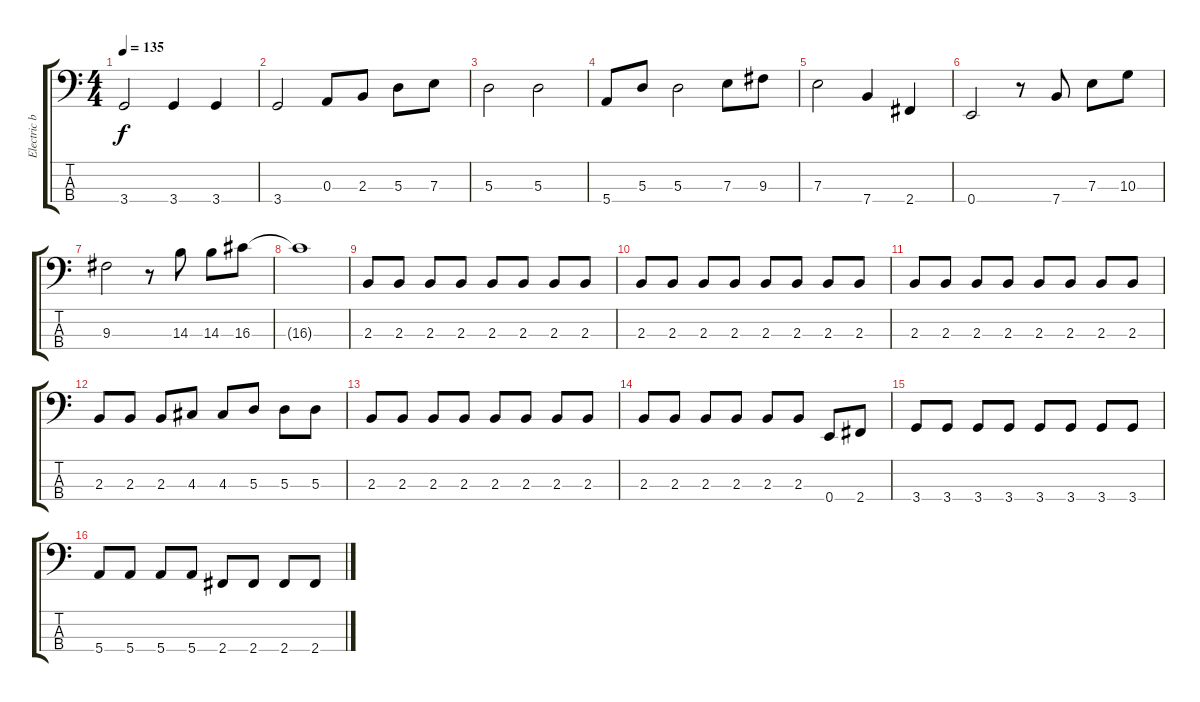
\track ("Electric bass" "Electric b") {instrument electricbassfinger}
\staff {score tabs}
\tuning (G2 D2 A1 E1) {hide}
\ts (4 4)
\tempo 135
\clef f4
\ks c
3.4.2{dy f} 3.4.4 3.4.4 |
3.4.2 0.3.8 2.3.8 5.3.8 7.3.8 |
5.3.2 5.3.2 |
5.4.8 5.3.8 5.3.2 7.3.8 9.3.8 |
7.3.2 7.4.4 2.4.4 |
0.4.2 r.8 7.4.8 7.3.8 10.3.8 |
9.3.2 r.8 14.3.8 14.3.8 16.3.8 |
16.3{t}.1 |
2.3.8 2.3.8 2.3.8 2.3.8 2.3.8 2.3.8 2.3.8 2.3.8 |
2.3.8 2.3.8 2.3.8 2.3.8 2.3.8 2.3.8 2.3.8 2.3.8 |
2.3.8 2.3.8 2.3.8 2.3.8 2.3.8 2.3.8 2.3.8 2.3.8 |
2.3.8 2.3.8 2.3.8 4.3.8 4.3.8 5.3.8 5.3.8 5.3.8 |
2.3.8 2.3.8 2.3.8 2.3.8 2.3.8 2.3.8 2.3.8 2.3.8 |
2.3.8 2.3.8 2.3.8 2.3.8 2.3.8 2.3.8 0.4.8 2.4.8 |
3.4.8 3.4.8 3.4.8 3.4.8 3.4.8 3.4.8 3.4.8 3.4.8 |
5.4.8 5.4.8 5.4.8 5.4.8 2.4.8 2.4.8 2.4.8 2.4.8
